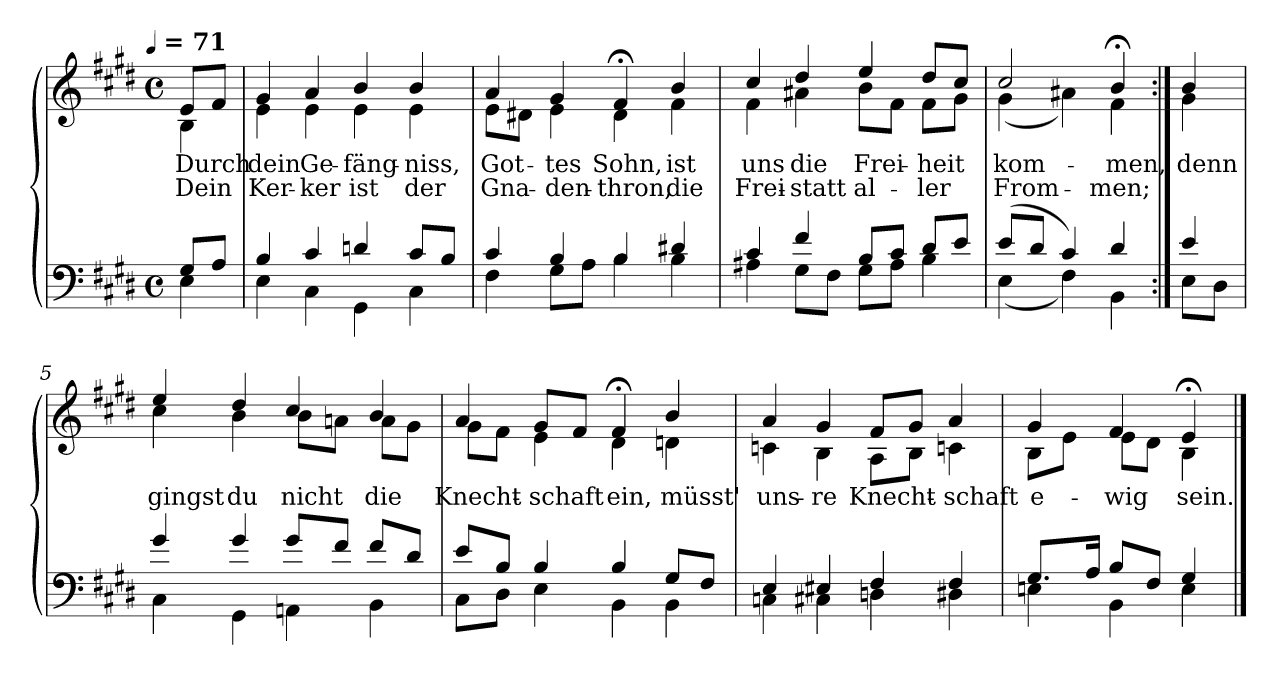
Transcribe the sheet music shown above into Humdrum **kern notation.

**kern	**kern	**text	**text	**dynam
*part1	*part1	*part1	*part1	*part1
*staff2	*staff1	*staff1	*staff1	*staff1/2
*clefF4	*clefG2	*	*	*
*k[f#c#g#d#]	*k[f#c#g#d#]	*	*	*
!!LO:TX:omd:t=[quarter] = 71
*M4/4	*M4/4	*	*	*
*met(c)	*met(c)	*	*	*
*MM71	*MM71	*	*	*
=	=	=	=	=
*^	*^	*	*	*
8G#L	4E	8eL	4B	Durch	Dein	.
8AJ	.	8f#J	.	.	.	.
=1	=1	=1	=1	=1	=1	=1
4B	4E	4g#	4e	dein	Ker-	.
4c#	4C#	4a	4e	Ge-	-ker	.
4dn	4GG#	4b	4e	-fäng-	ist	.
8c#L	4C#	4b	4e	-niss,	der	.
8BJ	.	.	.	.	.	.
=2	=2	=2	=2	=2	=2	=2
4c#	4F#	4a	8eL	Got-	Gna-	.
.	.	.	8d#XJ	.	.	.
4B	8G#L	4g#	4e	-tes	-den-	.
.	8AJ	.	.	.	.	.
4B	4B	4f#;<	4d#	Sohn,	-thron,	.
4d#X	4B	4b	4f#	ist	die	.
=3	=3	=3	=3	=3	=3	=3
4c#	4A#X	4cc#	4f#	uns	Frei-	.
4f#	8G#L	4dd#	4a#X	die	-statt	.
.	8F#J	.	.	.	.	.
8BL	8G#L	4ee	8bL	Frei-	al-	.
8c#J	8A#J	.	8f#J	.	.	.
8d#L	4B	8dd#L	8f#L	-heit	-ler	.
8eJ	.	8cc#J	8g#J	.	.	.
=4	=4	=4	=4	=4	=4	=4
*	*	*MM70	*	*	*	*
(8eL	(4E	2cc#	(4g#	kom-	From-	.
8d#J	.	.	.	.	.	.
4c#)	4F#)	.	4a#X)	.	.	.
4d#	4BB	4b;<	4f#	-men,	-men;	.
!!LO:LB:g=z	!!
=:|!	=:|!	=:|!	=:|!	=:|!	=:|!	=:|!
*	*	*MM71	*	*	*	*
4e	8EL	4b	4g#	denn	.	.
.	8D#J	.	.	.	.	.
=5	=5	=5	=5	=5	=5	=5
4g#	4C#	4ee	4cc#	gingst	.	.
4g#	4GG#	4dd#	4b	du	.	.
8g#L	4AAn	4cc#	8bL	nicht	.	.
8f#J	.	.	8anJ	.	.	.
8f#L	4BB	4b	8aL	die	.	.
8d#J	.	.	8g#J	.	.	.
=6	=6	=6	=6	=6	=6	=6
8eL	8C#L	4a	8g#L	Knecht-	.	.
8BJ	8D#J	.	8f#J	.	.	.
4B	4E	8g#L	4e	-schaft	.	♩ = 70
.	.	8f#J	.	.	.	.
4B	4BB	4f#;<	4d#	ein,	.	.
8G#L	4BB	4b	4dn	müsst'	.	.
8F#J	.	.	.	.	.	.
=7	=7	=7	=7	=7	=7	=7
4E	4Cn	4a	4cn	uns-	.	.
4E#X	4C#X	4g#	4B	-re	.	.
4F#	4Dn	8f#L	8AL	Knecht-	.	♩ = 68
.	.	8g#J	8BJ	.	.	.
4F#	4D#X	4a	4cn	-schaft	.	♩ = 67
=8	=8	=8	=8	=8	=8	=8
*	*	*MM64	*	*	*	*
8.G#L	4En	4g#	8BL	e-	.	.
.	.	.	8eJ	.	.	.
16AJk	.	.	.	.	.	.
8BL	4BB	4f#	8eL	-wig	.	♩ = 57
8F#J	.	.	8d#J	.	.	.
4G#	4E	4e;<	4B	sein.	.	.
*v	*v	*	*	*	*	*
*	*v	*v	*	*	*
==	==	==	==	==
*-	*-	*-	*-	*-
